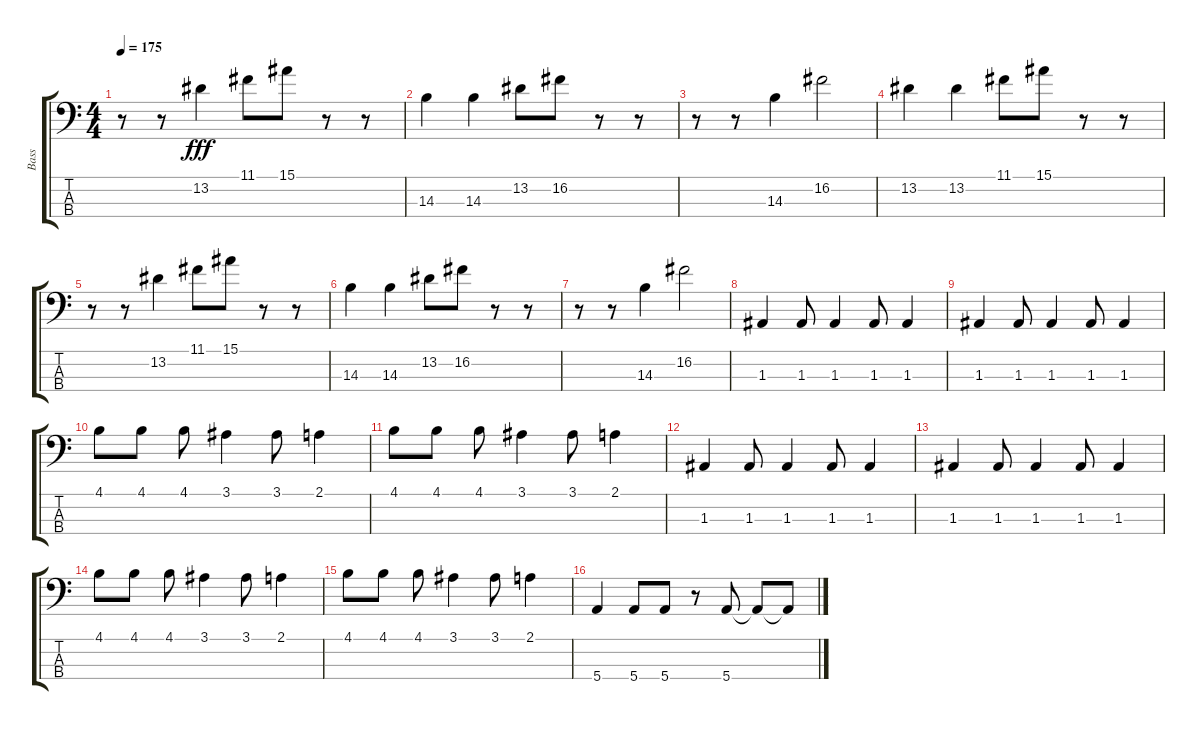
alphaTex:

\track ("Bass" "Bass") {instrument electricbassfinger}
\staff {score tabs}
\tuning (G2 D2 A1 E1) {hide}
\ts (4 4)
\tempo 175
\clef f4
\ks c
r.8{dy fff} r.8 13.2.4 11.1.8 15.1.8 r.8 r.8 |
14.3.4 14.3.4 13.2.8 16.2.8 r.8 r.8 |
r.8 r.8 14.3.4 16.2.2 |
13.2.4 13.2.4 11.1.8 15.1.8 r.8 r.8 |
r.8 r.8 13.2.4 11.1.8 15.1.8 r.8 r.8 |
14.3.4 14.3.4 13.2.8 16.2.8 r.8 r.8 |
r.8 r.8 14.3.4 16.2.2 |
1.3.4 1.3.8 1.3.4 1.3.8 1.3.4 |
1.3.4 1.3.8 1.3.4 1.3.8 1.3.4 |
4.1.8 4.1.8 4.1.8 3.1.4 3.1.8 2.1.4 |
4.1.8 4.1.8 4.1.8 3.1.4 3.1.8 2.1.4 |
1.3.4 1.3.8 1.3.4 1.3.8 1.3.4 |
1.3.4 1.3.8 1.3.4 1.3.8 1.3.4 |
4.1.8 4.1.8 4.1.8 3.1.4 3.1.8 2.1.4 |
4.1.8 4.1.8 4.1.8 3.1.4 3.1.8 2.1.4 |
5.4.4{instrument electricbassfinger} 5.4.8 5.4.8 r.8 5.4.8 5.4{t}.8 5.4{t}.8
